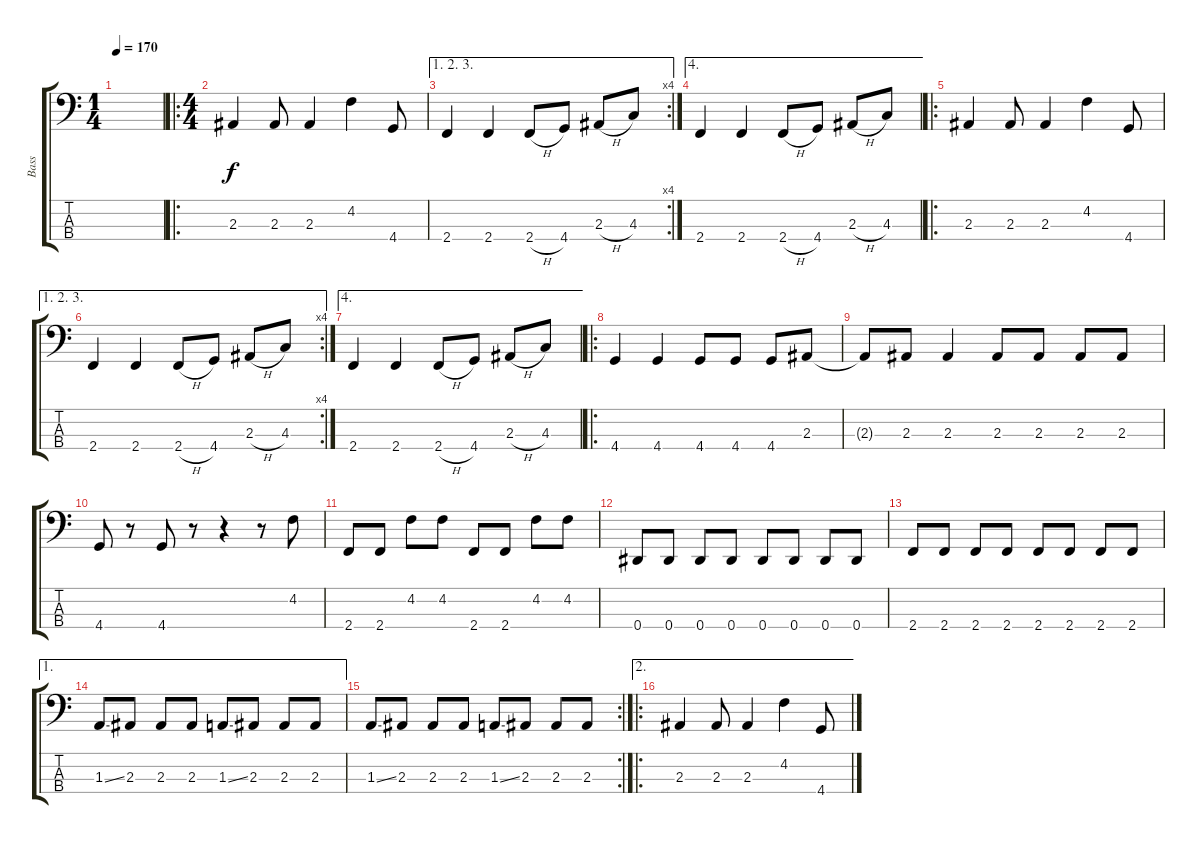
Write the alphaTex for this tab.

\track ("Bass" "Bass") {instrument electricbasspick}
\staff {score tabs}
\tuning (Gb2 Db2 Ab1 Eb1) {hide}
\ts (1 4)
\tempo 170
\clef f4
\ks c
|
\ro
\ts (4 4)
2.3.4 2.3.8 2.3.4 4.2.4 4.4.8 |
\ae (1 2 3)
\rc 4
2.4.4 2.4.4 2.4{h}.8 4.4.8 2.3{h}.8 4.3.8 |
\ae 4
2.4.4 2.4.4 2.4{h}.8 4.4.8 2.3{h}.8 4.3.8 |
\ro
2.3.4 2.3.8 2.3.4 4.2.4 4.4.8 |
\ae (1 2 3)
\rc 4
2.4.4 2.4.4 2.4{h}.8 4.4.8 2.3{h}.8 4.3.8 |
\ae 4
2.4.4 2.4.4 2.4{h}.8 4.4.8 2.3{h}.8 4.3.8 |
\ro
4.4.4 4.4.4 4.4.8 4.4.8 4.4.8 2.3.8 |
2.3{t}.8 2.3.8 2.3.4 2.3.8 2.3.8 2.3.8 2.3.8 |
4.4.8 r.8 4.4.8 r.8 r.4 r.8 4.2.8 |
2.4.8 2.4.8 4.2.8 4.2.8 2.4.8 2.4.8 4.2.8 4.2.8 |
0.4.8 0.4.8 0.4.8 0.4.8 0.4.8 0.4.8 0.4.8 0.4.8 |
2.4.8 2.4.8 2.4.8 2.4.8 2.4.8 2.4.8 2.4.8 2.4.8 |
\ae 1
1.3{ss}.8 2.3.8 2.3.8 2.3.8 1.3{ss}.8 2.3.8 2.3.8 2.3.8 |
\rc 2
1.3{ss}.8 2.3.8 2.3.8 2.3.8 1.3{ss}.8 2.3.8 2.3.8 2.3.8 |
\ae 2
\ro
2.3.4 2.3.8 2.3.4 4.2.4 4.4.8
